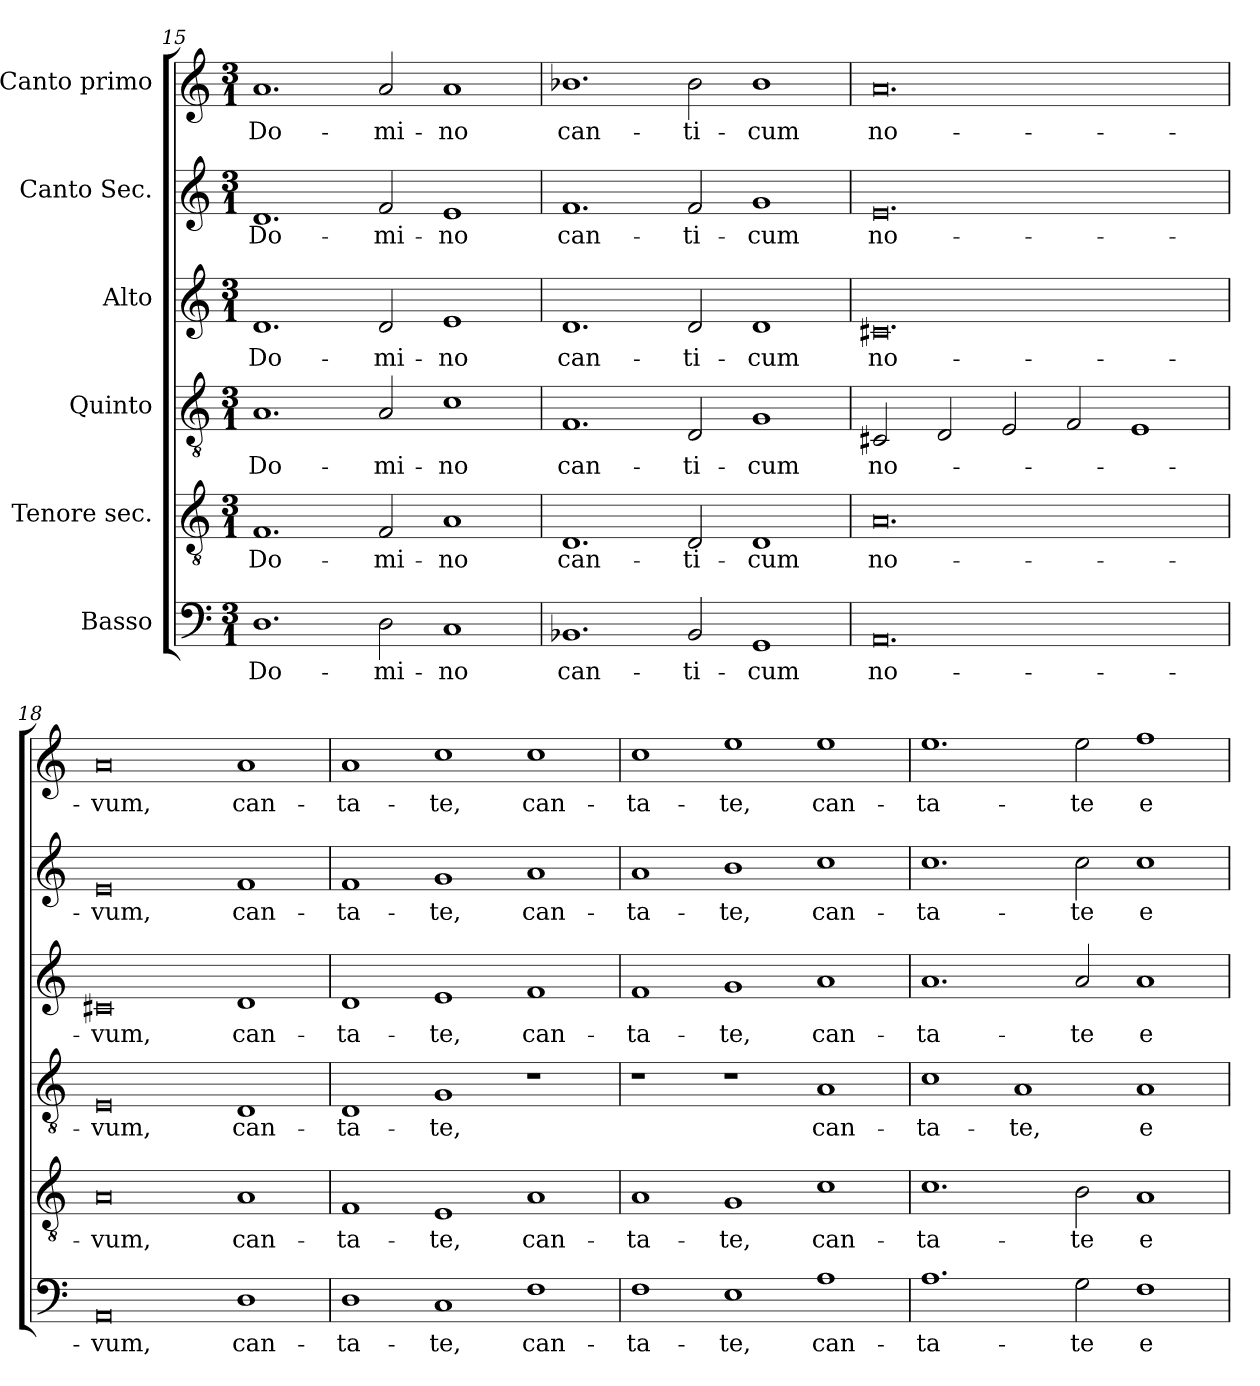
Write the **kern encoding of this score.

**kern	**text	**kern	**text	**kern	**text	**kern	**text	**kern	**text	**kern	**text
*part6	*part6	*part5	*part5	*part4	*part4	*part3	*part3	*part2	*part2	*part1	*part1
*staff6	*staff6	*staff5	*staff5	*staff4	*staff4	*staff3	*staff3	*staff2	*staff2	*staff1	*staff1
*I"Basso	*	*I"Tenore sec.	*	*I"Quinto	*	*I"Alto	*	*I"Canto Sec.	*	*I"Canto primo	*
*clefF4	*	*clefGv2	*	*clefGv2	*	*clefG2	*	*clefG2	*	*clefG2	*
*k[]	*	*k[]	*	*k[]	*	*k[]	*	*k[]	*	*k[]	*
*C:	*	*C:	*	*C:	*	*C:	*	*C:	*	*C:	*
*M3/1	*	*M3/1	*	*M3/1	*	*M3/1	*	*M3/1	*	*M3/1	*
=15	=15	=15	=15	=15	=15	=15	=15	=15	=15	=15	=15
!	!LO:LY:b	!	!LO:LY:b	!	!LO:LY:b	!	!LO:LY:b	!	!LO:LY:b	!	!LO:LY:b
1.D	Do-	1.F	Do-	1.A	Do-	1.d	Do-	1.d	Do-	1.a	Do-
!	!LO:LY:b	!	!LO:LY:b	!	!LO:LY:b	!	!LO:LY:b	!	!LO:LY:b	!	!LO:LY:b
2D\	-mi-	2F/	-mi-	2A/	-mi-	2d/	-mi-	2f/	-mi-	2a/	-mi-
!	!LO:LY:b	!	!LO:LY:b	!	!LO:LY:b	!	!LO:LY:b	!	!LO:LY:b	!	!LO:LY:b
1C	-no	1A	-no	1c	-no	1e	-no	1e	-no	1a	-no
=16	=16	=16	=16	=16	=16	=16	=16	=16	=16	=16	=16
!	!LO:LY:b	!	!LO:LY:b	!	!LO:LY:b	!	!LO:LY:b	!	!LO:LY:b	!	!LO:LY:b
1.BB-X	can-	1.D	can-	1.F	can-	1.d	can-	1.f	can-	1.b-X	can-
!	!LO:LY:b	!	!LO:LY:b	!	!LO:LY:b	!	!LO:LY:b	!	!LO:LY:b	!	!LO:LY:b
2BB-/	-ti-	2D/	-ti-	2D/	-ti-	2d/	-ti-	2f/	-ti-	2b-\	-ti-
!	!LO:LY:b	!	!LO:LY:b	!	!LO:LY:b	!	!LO:LY:b	!	!LO:LY:b	!	!LO:LY:b
1GG	-cum	1D	-cum	1G	-cum	1d	-cum	1g	-cum	1b-	-cum
=17	=17	=17	=17	=17	=17	=17	=17	=17	=17	=17	=17
!	!LO:LY:b	!	!LO:LY:b	!	!LO:LY:b	!	!LO:LY:b	!	!LO:LY:b	!	!LO:LY:b
0.AA	no-	0.A	no-	2C#X/	no-	0.c#X	no-	0.e	no-	0.a	no-
.	.	.	.	2D/	.	.	.	.	.	.	.
.	.	.	.	2E/	.	.	.	.	.	.	.
.	.	.	.	2F/	.	.	.	.	.	.	.
.	.	.	.	1E	.	.	.	.	.	.	.
=18	=18	=18	=18	=18	=18	=18	=18	=18	=18	=18	=18
!	!LO:LY:b	!	!LO:LY:b	!	!LO:LY:b	!	!LO:LY:b	!	!LO:LY:b	!	!LO:LY:b
0AA	-­vum,	0A	-­vum,	0E	-­vum,	0c#X	-­vum,	0e	-­vum,	0a	-­vum,
!	!LO:LY:b	!	!LO:LY:b	!	!LO:LY:b	!	!LO:LY:b	!	!LO:LY:b	!	!LO:LY:b
1D	can-	1A	can-	1D	can-	1d	can-	1f	can-	1a	can-
=19	=19	=19	=19	=19	=19	=19	=19	=19	=19	=19	=19
!	!LO:LY:b	!	!LO:LY:b	!	!LO:LY:b	!	!LO:LY:b	!	!LO:LY:b	!	!LO:LY:b
1D	-ta-	1F	-ta-	1D	-ta-	1d	-ta-	1f	-ta-	1a	-ta-
!	!LO:LY:b	!	!LO:LY:b	!	!LO:LY:b	!	!LO:LY:b	!	!LO:LY:b	!	!LO:LY:b
1C	-te,	1E	-te,	1G	-te,	1e	-te,	1g	-te,	1cc	-te,
!	!LO:LY:b	!	!LO:LY:b	!	!	!	!LO:LY:b	!	!LO:LY:b	!	!LO:LY:b
1F	can-	1A	can-	1r	.	1f	can-	1a	can-	1cc	can-
!!LO:LB:g=z
=20	=20	=20	=20	=20	=20	=20	=20	=20	=20	=20	=20
!	!LO:LY:b	!	!LO:LY:b	!	!	!	!LO:LY:b	!	!LO:LY:b	!	!LO:LY:b
1F	-ta-	1A	-ta-	1r	.	1f	-ta-	1a	-ta-	1cc	-ta-
!	!LO:LY:b	!	!LO:LY:b	!	!	!	!LO:LY:b	!	!LO:LY:b	!	!LO:LY:b
1E	-te,	1G	-te,	1r	.	1g	-te,	1b	-te,	1ee	-te,
!	!LO:LY:b	!	!LO:LY:b	!	!LO:LY:b	!	!LO:LY:b	!	!LO:LY:b	!	!LO:LY:b
1A	can-	1c	can-	1A	can-	1a	can-	1cc	can-	1ee	can-
=21	=21	=21	=21	=21	=21	=21	=21	=21	=21	=21	=21
!	!LO:LY:b	!	!LO:LY:b	!	!LO:LY:b	!	!LO:LY:b	!	!LO:LY:b	!	!LO:LY:b
1.A	-ta-	1.c	-ta-	1c	-ta-	1.a	-ta-	1.cc	-ta-	1.ee	-ta-
!	!	!	!	!	!LO:LY:b	!	!	!	!	!	!
.	.	.	.	1A	-te,	.	.	.	.	.	.
!	!LO:LY:b	!	!LO:LY:b	!	!	!	!LO:LY:b	!	!LO:LY:b	!	!LO:LY:b
2G\	-te	2B\	-te	.	.	2a/	-te	2cc\	-te	2ee\	-te
!	!LO:LY:b	!	!LO:LY:b	!	!LO:LY:b	!	!LO:LY:b	!	!LO:LY:b	!	!LO:LY:b
1F	e	1A	e	1A	e	1a	e	1cc	e	1ff	e
=	=	=	=	=	=	=	=	=	=	=	=
*-	*-	*-	*-	*-	*-	*-	*-	*-	*-	*-	*-
